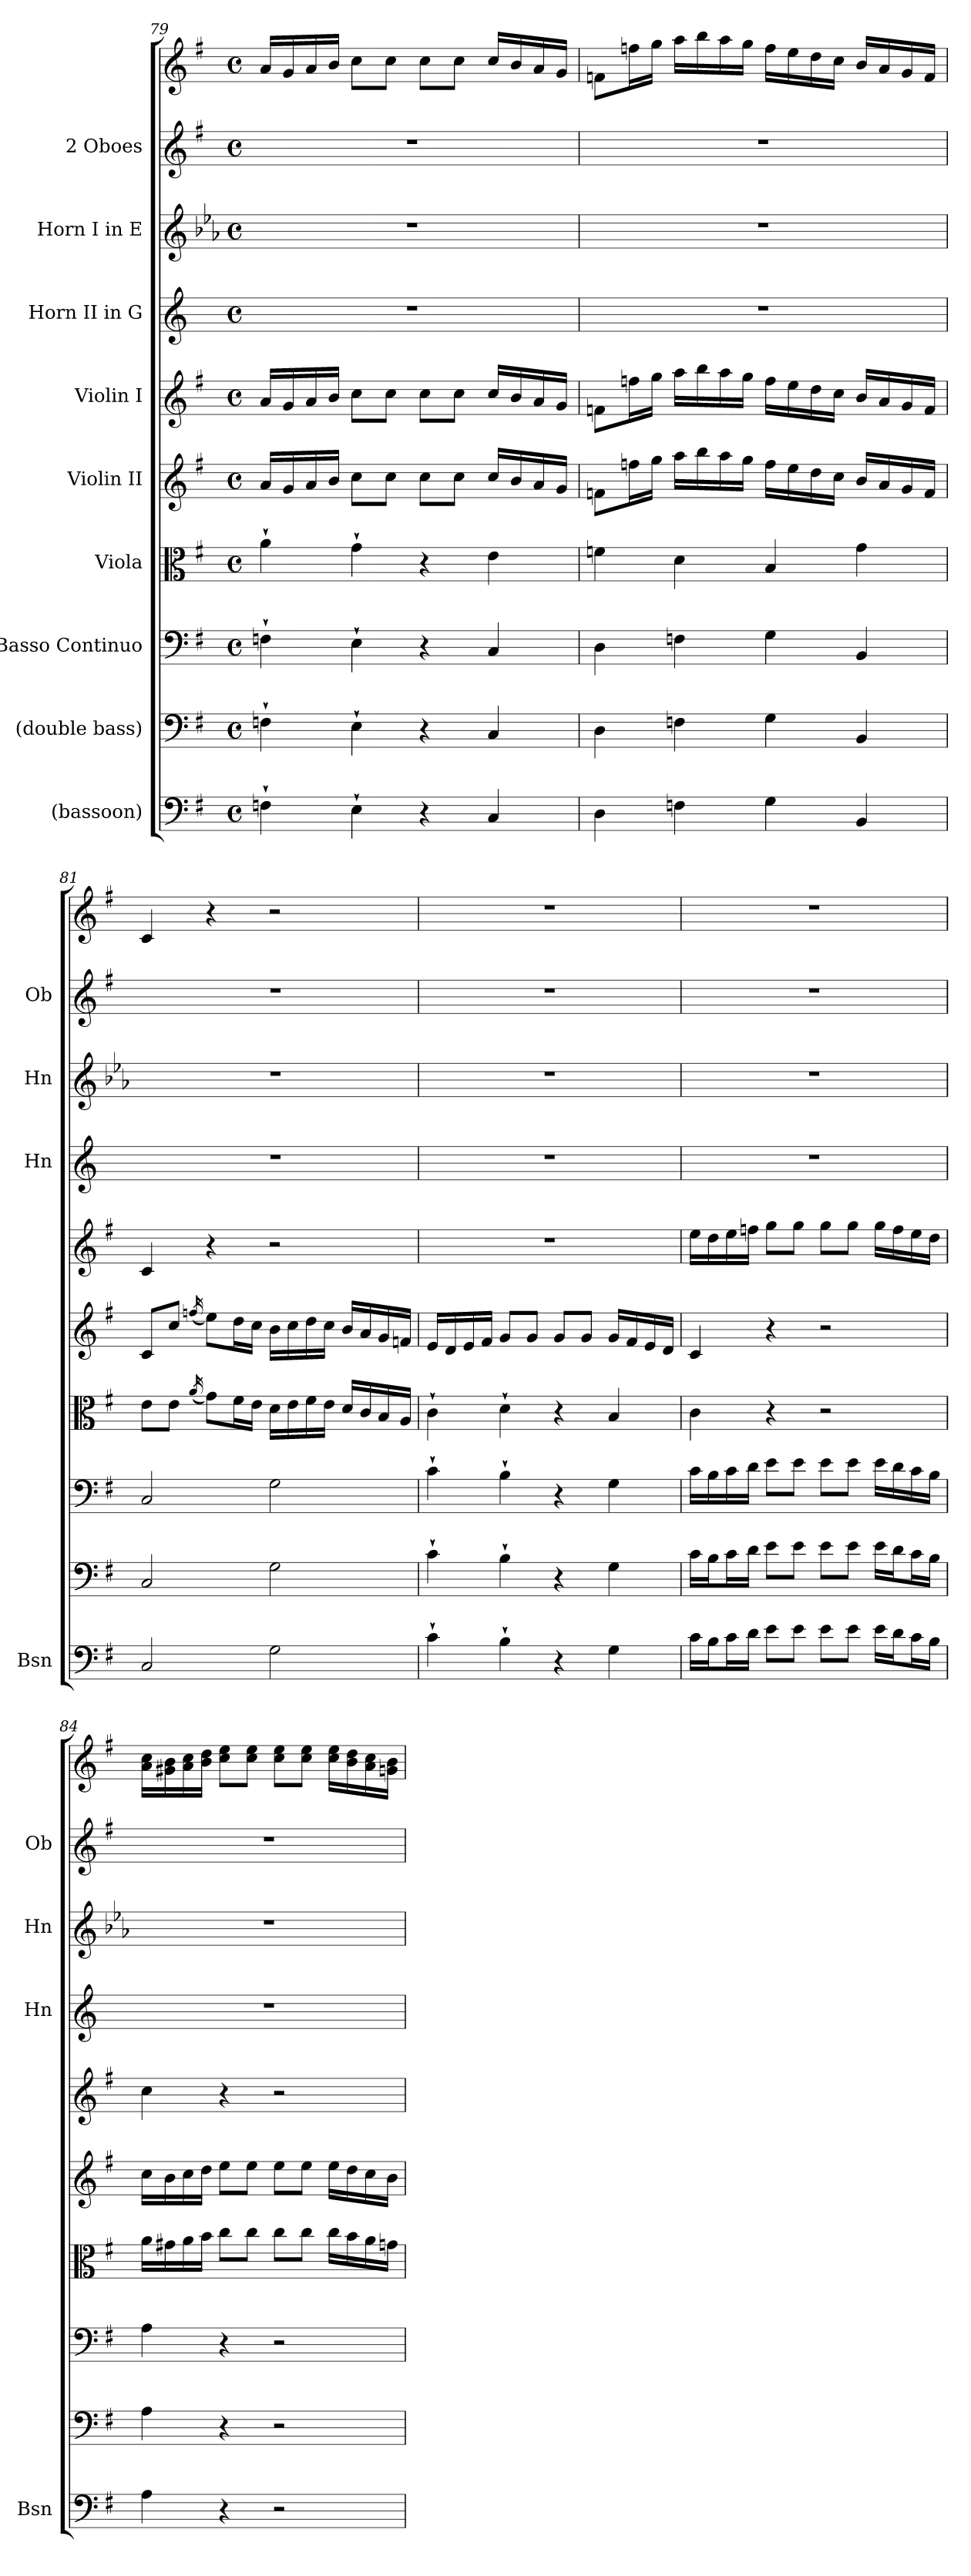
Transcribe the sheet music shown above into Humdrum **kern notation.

**kern	**kern	**kern	**kern	**kern	**kern	**kern	**kern	**kern	**kern
*part9	*part8	*part7	*part6	*part5	*part4	*part3	*part2	*part1	*part1
*staff10	*staff9	*staff8	*staff7	*staff6	*staff5	*staff4	*staff3	*staff2	*staff1
*I"(bassoon)	*I"(double bass)	*I"Basso Continuo	*I"Viola	*I"Violin II	*I"Violin I	*I"Horn II in G	*I"Horn I in E	*I"2 Oboes	*
*I'Bsn	*	*	*	*	*	*I'Hn	*I'Hn	*I'Ob	*
*clefF4	*clefF4	*clefF4	*clefC3	*clefG2	*clefG2	*clefG2	*clefG2	*clefG2	*clefG2
*	*ITrd7c12	*	*	*	*	*ITrd3c5	*ITrd5c8	*	*
*k[f#]	*k[f#]	*k[f#]	*k[f#]	*k[f#]	*k[f#]	*k[f#]	*k[f#]	*k[f#]	*k[f#]
*M4/4	*M4/4	*M4/4	*M4/4	*M4/4	*M4/4	*M4/4	*M4/4	*M4/4	*M4/4
*met(c)	*met(c)	*met(c)	*met(c)	*met(c)	*met(c)	*met(c)	*met(c)	*met(c)	*met(c)
=79	=79	=79	=79	=79	=79	=79	=79	=79	=79
4Fn`\	4FFn`\	4Fn`\	4a`\	16a/LL	16a/LL	1r	1r	1r	16a/LL
.	.	.	.	16g/	16g/	.	.	.	16g/
.	.	.	.	16a/	16a/	.	.	.	16a/
.	.	.	.	16b/JJ	16b/JJ	.	.	.	16b/JJ
4E`\	4EE`\	4E`\	4g`\	8cc\L	8cc\L	.	.	.	8cc\L
.	.	.	.	8cc\J	8cc\J	.	.	.	8cc\J
4r	4r	4r	4r	8cc\L	8cc\L	.	.	.	8cc\L
.	.	.	.	8cc\J	8cc\J	.	.	.	8cc\J
4C/	4CC/	4C/	4e\	16cc/LL	16cc/LL	.	.	.	16cc/LL
.	.	.	.	16b/	16b/	.	.	.	16b/
.	.	.	.	16a/	16a/	.	.	.	16a/
.	.	.	.	16g/JJ	16g/JJ	.	.	.	16g/JJ
=80	=80	=80	=80	=80	=80	=80	=80	=80	=80
4D\	4DD\	4D\	4fn\	8fn\L	8fn\L	1r	1r	1r	8fn\L
.	.	.	.	16ffn\L	16ffn\L	.	.	.	16ffn\L
.	.	.	.	16gg\JJ	16gg\JJ	.	.	.	16gg\JJ
4Fn\	4FFn\	4Fn\	4d\	16aa\LL	16aa\LL	.	.	.	16aa\LL
.	.	.	.	16bb\	16bb\	.	.	.	16bb\
.	.	.	.	16aa\	16aa\	.	.	.	16aa\
.	.	.	.	16gg\JJ	16gg\JJ	.	.	.	16gg\JJ
4G\	4GG\	4G\	4B/	16ff\LL	16ff\LL	.	.	.	16ff\LL
.	.	.	.	16ee\	16ee\	.	.	.	16ee\
.	.	.	.	16dd\	16dd\	.	.	.	16dd\
.	.	.	.	16cc\JJ	16cc\JJ	.	.	.	16cc\JJ
4BB/	4BBB/	4BB/	4g\	16b/LL	16b/LL	.	.	.	16b/LL
.	.	.	.	16a/	16a/	.	.	.	16a/
.	.	.	.	16g/	16g/	.	.	.	16g/
.	.	.	.	16f/JJ	16f/JJ	.	.	.	16f/JJ
!!LO:PB:g=z
=81	=81	=81	=81	=81	=81	=81	=81	=81	=81
2C/	2CC/	2C/	8e\L	8c/L	4c/	1r	1r	1r	4c/
.	.	.	8e\J	8cc/J	.	.	.	.	.
.	.	.	(<16qa/	(<16qffn/	.	.	.	.	.
.	.	.	8g\L)	8ee\L)	4r	.	.	.	4r
.	.	.	16f#\L	16dd\L	.	.	.	.	.
.	.	.	16e\JJ	16cc\JJ	.	.	.	.	.
2G\	2GG\	2G\	16d\LL	16b\LL	2r	.	.	.	2r
.	.	.	16e\	16cc\	.	.	.	.	.
.	.	.	16f#\	16dd\	.	.	.	.	.
.	.	.	16e\JJ	16cc\JJ	.	.	.	.	.
.	.	.	16d/LL	16b/LL	.	.	.	.	.
.	.	.	16c/	16a/	.	.	.	.	.
.	.	.	16B/	16g/	.	.	.	.	.
.	.	.	16A/JJ	16fn/JJ	.	.	.	.	.
=82	=82	=82	=82	=82	=82	=82	=82	=82	=82
4c`\	4C`\	4c`\	4c`\	16e/LL	1r	1r	1r	1r	1r
.	.	.	.	16d/	.	.	.	.	.
.	.	.	.	16e/	.	.	.	.	.
.	.	.	.	16f#/JJ	.	.	.	.	.
4B`\	4BB`\	4B`\	4d`\	8g/L	.	.	.	.	.
.	.	.	.	8g/J	.	.	.	.	.
4r	4r	4r	4r	8g/L	.	.	.	.	.
.	.	.	.	8g/J	.	.	.	.	.
4G\	4GG\	4G\	4B/	16g/LL	.	.	.	.	.
.	.	.	.	16f#/	.	.	.	.	.
.	.	.	.	16e/	.	.	.	.	.
.	.	.	.	16d/JJ	.	.	.	.	.
=83	=83	=83	=83	=83	=83	=83	=83	=83	=83
16c\LL	16C\LL	16c\LL	4c\	4c/	16ee\LL	1r	1r	1r	1r
16B\J	16BB\J	16B\	.	.	16dd\	.	.	.	.
16c\L	16C\L	16c\	.	.	16ee\	.	.	.	.
16d\JJ	16D\JJ	16d\JJ	.	.	16ffn\JJ	.	.	.	.
8e\L	8E\L	8e\L	4r	4r	8gg\L	.	.	.	.
8e\J	8E\J	8e\J	.	.	8gg\J	.	.	.	.
8e\L	8E\L	8e\L	2r	2r	8gg\L	.	.	.	.
8e\J	8E\J	8e\J	.	.	8gg\J	.	.	.	.
16e\LL	16E\LL	16e\LL	.	.	16gg\LL	.	.	.	.
16d\J	16D\J	16d\	.	.	16ff\	.	.	.	.
16c\L	16C\L	16c\	.	.	16ee\	.	.	.	.
16B\JJ	16BB\JJ	16B\JJ	.	.	16dd\JJ	.	.	.	.
!!LO:LB:g=z
=84	=84	=84	=84	=84	=84	=84	=84	=84	=84
4A\	4AA\	4A\	16a\LL	16cc\LL	4cc\	1r	1r	1r	16a\ 16cc\LL
.	.	.	16g#X\	16b\	.	.	.	.	16g#X\ 16b\
.	.	.	16a\	16cc\	.	.	.	.	16a\ 16cc\
.	.	.	16b\JJ	16dd\JJ	.	.	.	.	16b\ 16dd\JJ
4r	4r	4r	8cc\L	8ee\L	4r	.	.	.	8cc\ 8ee\L
.	.	.	8cc\J	8ee\J	.	.	.	.	8cc\ 8ee\J
2r	2r	2r	8cc\L	8ee\L	2r	.	.	.	8cc\ 8ee\L
.	.	.	8cc\J	8ee\J	.	.	.	.	8cc\ 8ee\J
.	.	.	16cc\LL	16ee\LL	.	.	.	.	16cc\ 16ee\LL
.	.	.	16b\	16dd\	.	.	.	.	16b\ 16dd\
.	.	.	16a\	16cc\	.	.	.	.	16a\ 16cc\
.	.	.	16gn\JJ	16b\JJ	.	.	.	.	16gn\ 16b\JJ
=	=	=	=	=	=	=	=	=	=
*-	*-	*-	*-	*-	*-	*-	*-	*-	*-
